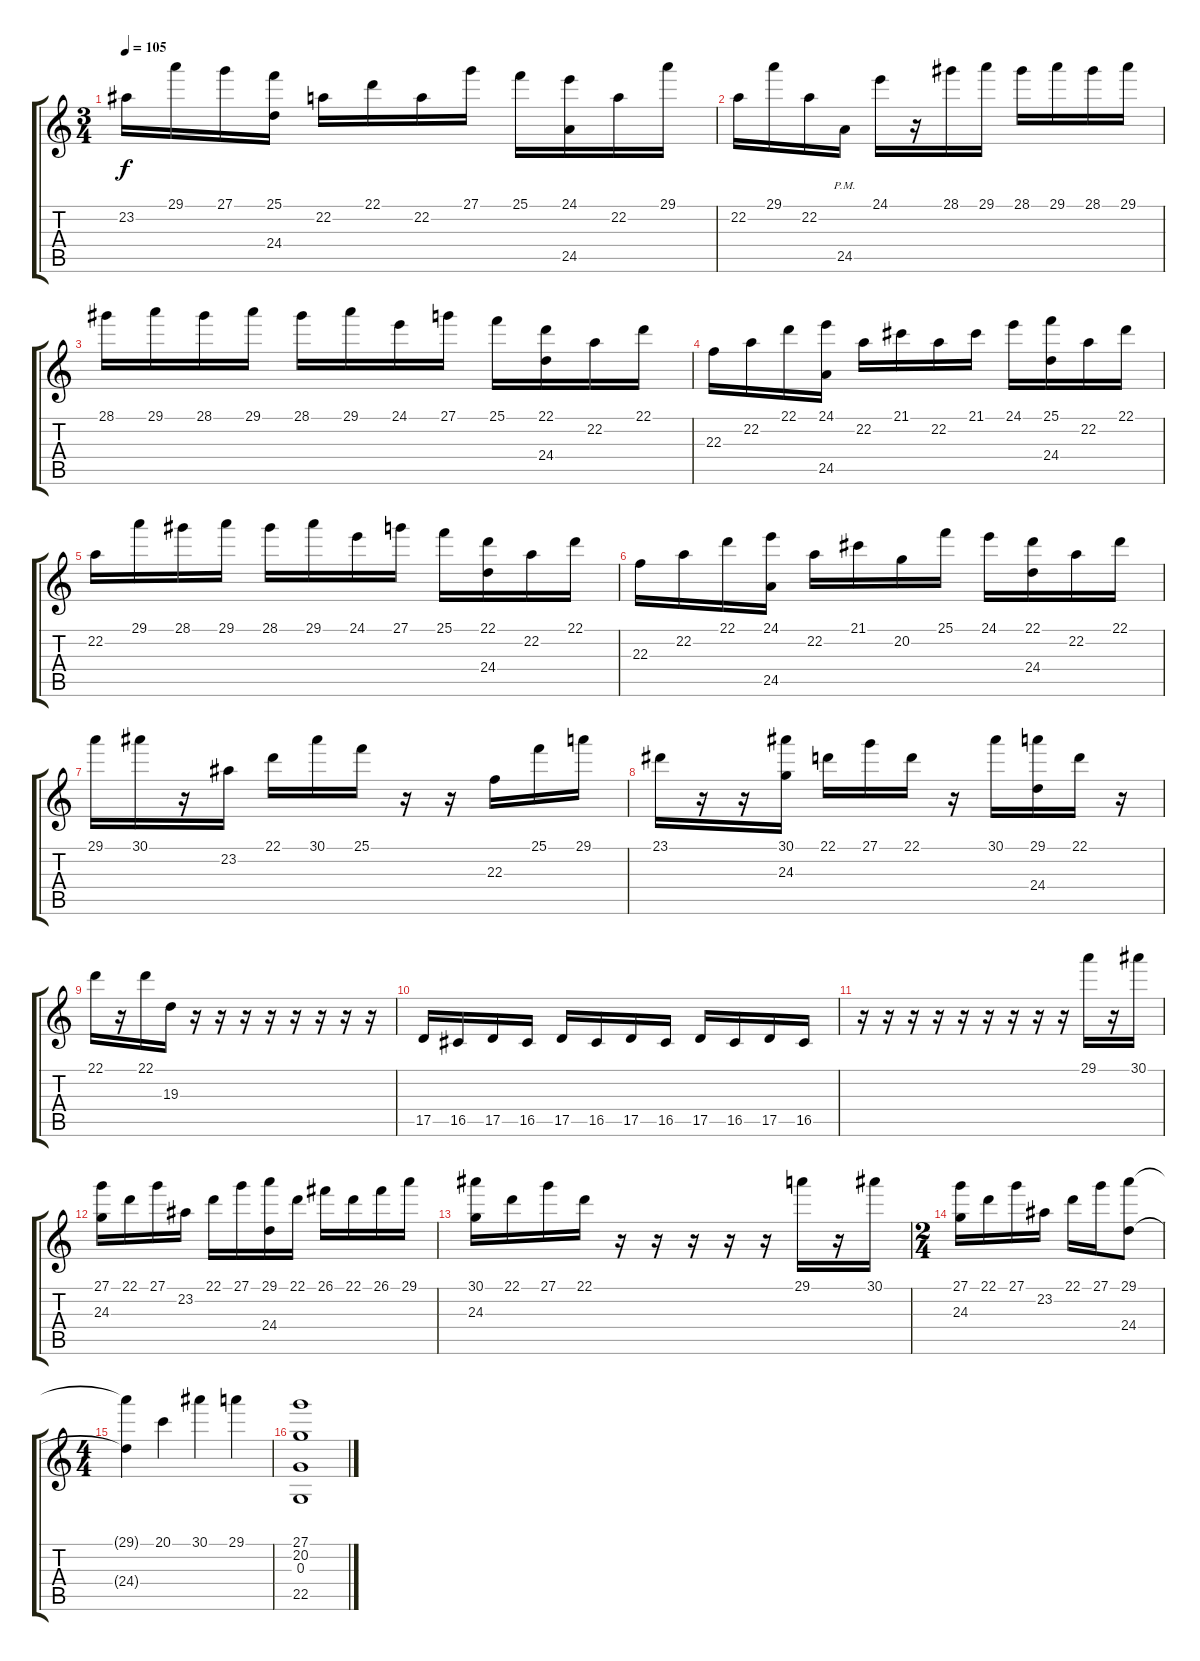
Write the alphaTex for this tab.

\track "" {instrument cello}
\staff {score tabs}
\tuning (E4 B3 G3 D3 A2 E2) {hide}
\ts (3 4)
\tempo 105
\clef g2
\ks c
23.2.16{dy f} 29.1.16 27.1.16 (25.1 24.4).16 22.2.16 22.1.16 22.2.16 27.1.16 25.1.16 (24.1 24.5).16 22.2.16 29.1.16 |
22.2.16 29.1.16 22.2.16 24.5{pm}.16 24.1.16 r.16 28.1.16 29.1.16 28.1.16 29.1.16 28.1.16 29.1.16 |
28.1.16 29.1.16 28.1.16 29.1.16 28.1.16 29.1.16 24.1.16 27.1.16 25.1.16 (22.1 24.4).16 22.2.16 22.1.16 |
22.3.16 22.2.16 22.1.16 (24.1 24.5).16 22.2.16 21.1.16 22.2.16 21.1.16 24.1.16 (25.1 24.4).16 22.2.16 22.1.16 |
22.2.16 29.1.16 28.1.16 29.1.16 28.1.16 29.1.16 24.1.16 27.1.16 25.1.16 (22.1 24.4).16 22.2.16 22.1.16 |
22.3.16 22.2.16 22.1.16 (24.1 24.5).16 22.2.16 21.1.16 20.2.16 25.1.16 24.1.16 (22.1 24.4).16 22.2.16 22.1.16 |
29.1.16 30.1.16 r.16 23.2.16 22.1.16 30.1.16 25.1.16 r.16 r.16 22.3.16 25.1.16 29.1.16 |
23.1.16 r.16 r.16 (30.1 24.3).16 22.1.16 27.1.16 22.1.16 r.16 30.1.16 (29.1 24.4).16 22.1.16 r.16 |
22.1.16 r.16 22.1.16 19.3.16 r.16 r.16 r.16 r.16 r.16 r.16 r.16 r.16 |
17.5.16 16.5.16 17.5.16 16.5.16 17.5.16 16.5.16 17.5.16 16.5.16 17.5.16 16.5.16 17.5.16 16.5.16 |
r.16 r.16 r.16 r.16 r.16 r.16 r.16 r.16 r.16 29.1.16 r.16 30.1.16 |
(27.1 24.3).16 22.1.16 27.1.16 23.2.16 22.1.16 27.1.16 (29.1 24.4).16 22.1.16 26.1.16 22.1.16 26.1.16 29.1.16 |
(30.1 24.3).16 22.1.16 27.1.16 22.1.16 r.16 r.16 r.16 r.16 r.16 29.1.16 r.16 30.1.16 |
\ts (2 4)
(27.1 24.3).16 22.1.16 27.1.16 23.2.16 22.1.16 27.1.16 (29.1 24.4).8 |
\ts (4 4)
(29.1{t} 24.4{t}).4 20.1.4 30.1.4 29.1.4 |
(27.1 20.2 0.3 22.5).1
